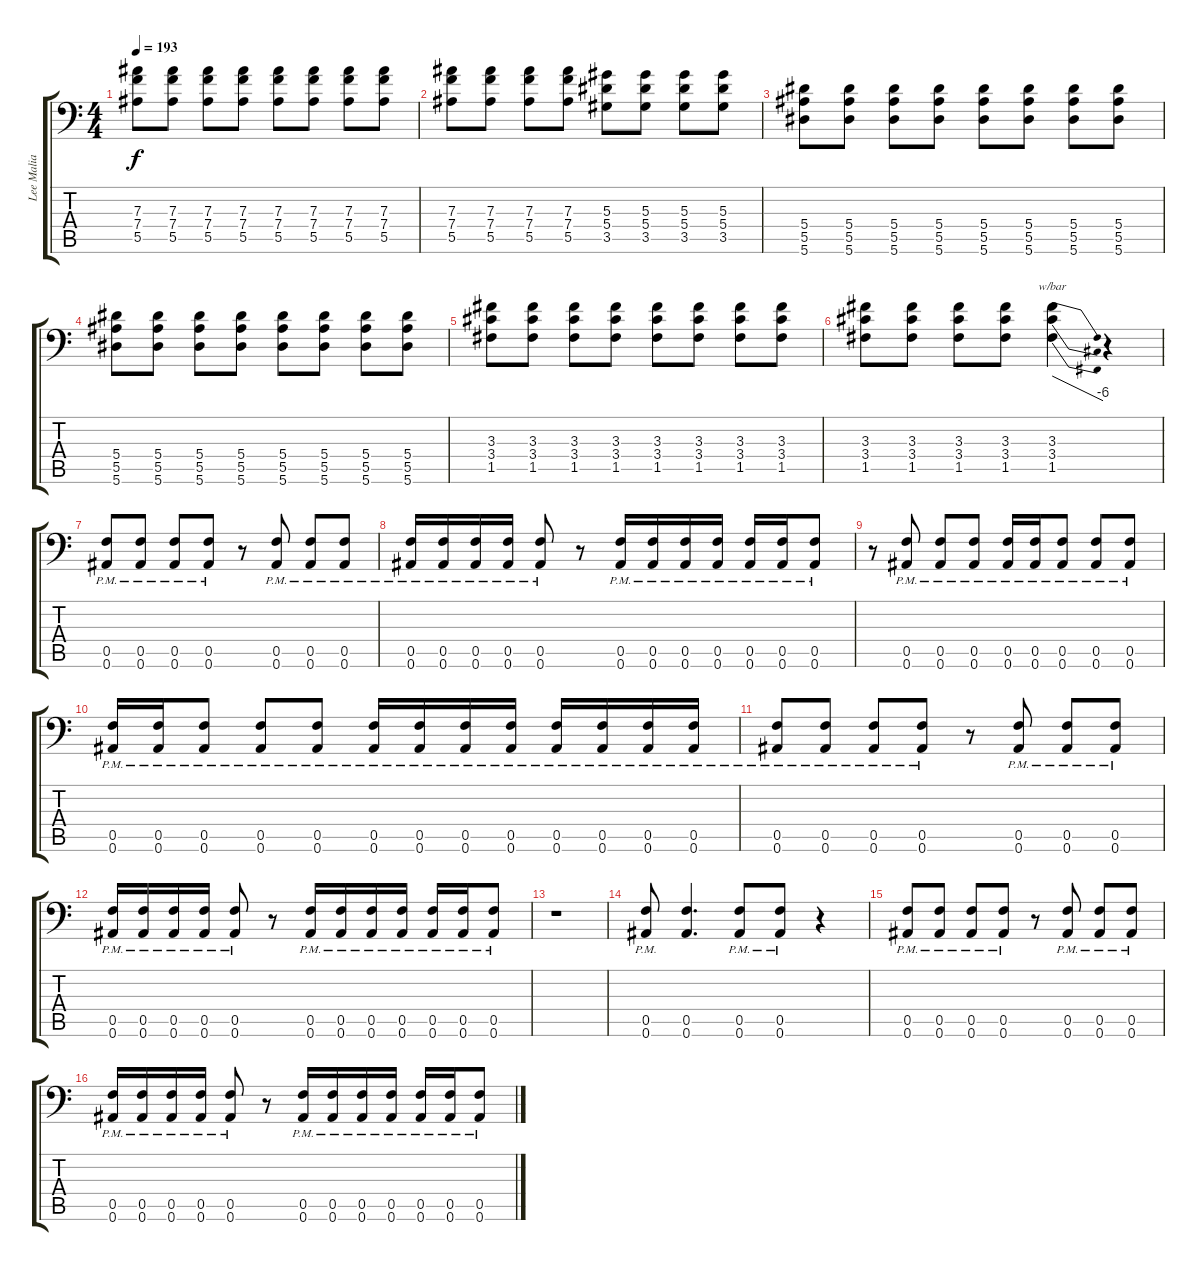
\track ("Lee Malia" "Lee Malia") {instrument distortionguitar}
\staff {score tabs}
\tuning (C4 G3 Eb3 Bb2 F2 Bb1) {hide}
\ts (4 4)
\tempo 193
\clef f4
\ks c
(7.3 7.4 5.5).8{dy f} (7.3 7.4 5.5).8 (7.3 7.4 5.5).8 (7.3 7.4 5.5).8 (7.3 7.4 5.5).8 (7.3 7.4 5.5).8 (7.3 7.4 5.5).8 (7.3 7.4 5.5).8 |
(7.3 7.4 5.5).8 (7.3 7.4 5.5).8 (7.3 7.4 5.5).8 (7.3 7.4 5.5).8 (5.3 5.4 3.5).8 (5.3 5.4 3.5).8 (5.3 5.4 3.5).8 (5.3 5.4 3.5).8 |
(5.4 5.5 5.6).8 (5.4 5.5 5.6).8 (5.4 5.5 5.6).8 (5.4 5.5 5.6).8 (5.4 5.5 5.6).8 (5.4 5.5 5.6).8 (5.4 5.5 5.6).8 (5.4 5.5 5.6).8 |
(5.4 5.5 5.6).8 (5.4 5.5 5.6).8 (5.4 5.5 5.6).8 (5.4 5.5 5.6).8 (5.4 5.5 5.6).8 (5.4 5.5 5.6).8 (5.4 5.5 5.6).8 (5.4 5.5 5.6).8 |
(3.3 3.4 1.5).8 (3.3 3.4 1.5).8 (3.3 3.4 1.5).8 (3.3 3.4 1.5).8 (3.3 3.4 1.5).8 (3.3 3.4 1.5).8 (3.3 3.4 1.5).8 (3.3 3.4 1.5).8 |
(3.3 3.4 1.5).8 (3.3 3.4 1.5).8 (3.3 3.4 1.5).8 (3.3 3.4 1.5).8 (3.3 3.4 1.5).4{tbe (dive default 0 0 60 -24)} r.4 |
(0.5{pm} 0.6{pm}).8{volume 13 balance 8 instrument distortionguitar} (0.5{pm} 0.6{pm}).8 (0.5{pm} 0.6{pm}).8 (0.5{pm} 0.6{pm}).8 r.8 (0.5{pm} 0.6{pm}).8 (0.5{pm} 0.6{pm}).8 (0.5{pm} 0.6{pm}).8 |
(0.5{pm} 0.6{pm}).16 (0.5{pm} 0.6{pm}).16 (0.5{pm} 0.6{pm}).16 (0.5{pm} 0.6{pm}).16 (0.5{pm} 0.6{pm}).8 r.8 (0.5{pm} 0.6{pm}).16 (0.5{pm} 0.6{pm}).16 (0.5{pm} 0.6{pm}).16 (0.5{pm} 0.6{pm}).16 (0.5{pm} 0.6{pm}).16 (0.5{pm} 0.6{pm}).16 (0.5{pm} 0.6{pm}).8 |
r.8 (0.5{pm} 0.6{pm}).8 (0.5{pm} 0.6{pm}).8 (0.5{pm} 0.6{pm}).8 (0.5{pm} 0.6{pm}).16 (0.5{pm} 0.6{pm}).16 (0.5{pm} 0.6{pm}).8 (0.5{pm} 0.6{pm}).8 (0.5{pm} 0.6{pm}).8 |
(0.5{pm} 0.6{pm}).16 (0.5{pm} 0.6{pm}).16 (0.5{pm} 0.6{pm}).8 (0.5{pm} 0.6{pm}).8 (0.5{pm} 0.6{pm}).8 (0.5{pm} 0.6{pm}).16 (0.5{pm} 0.6{pm}).16 (0.5{pm} 0.6{pm}).16 (0.5{pm} 0.6{pm}).16 (0.5{pm} 0.6{pm}).16 (0.5{pm} 0.6{pm}).16 (0.5{pm} 0.6{pm}).16 (0.5{pm} 0.6{pm}).16 |
(0.5{pm} 0.6{pm}).8 (0.5{pm} 0.6{pm}).8 (0.5{pm} 0.6{pm}).8 (0.5{pm} 0.6{pm}).8 r.8 (0.5{pm} 0.6{pm}).8 (0.5{pm} 0.6{pm}).8 (0.5{pm} 0.6{pm}).8 |
(0.5{pm} 0.6{pm}).16 (0.5{pm} 0.6{pm}).16 (0.5{pm} 0.6{pm}).16 (0.5{pm} 0.6{pm}).16 (0.5{pm} 0.6{pm}).8 r.8 (0.5{pm} 0.6{pm}).16 (0.5{pm} 0.6{pm}).16 (0.5{pm} 0.6{pm}).16 (0.5{pm} 0.6{pm}).16 (0.5{pm} 0.6{pm}).16 (0.5{pm} 0.6{pm}).16 (0.5{pm} 0.6{pm}).8 |
r.1 |
(0.5{pm} 0.6).8 (0.5 0.6).4{d} (0.5{pm} 0.6{pm}).8 (0.5{pm} 0.6{pm}).8 r.4 |
(0.5{pm} 0.6{pm}).8 (0.5{pm} 0.6{pm}).8 (0.5{pm} 0.6{pm}).8 (0.5{pm} 0.6{pm}).8 r.8 (0.5{pm} 0.6{pm}).8 (0.5{pm} 0.6{pm}).8 (0.5{pm} 0.6{pm}).8 |
(0.5{pm} 0.6{pm}).16 (0.5{pm} 0.6{pm}).16 (0.5{pm} 0.6{pm}).16 (0.5{pm} 0.6{pm}).16 (0.5{pm} 0.6{pm}).8 r.8 (0.5{pm} 0.6{pm}).16 (0.5{pm} 0.6{pm}).16 (0.5{pm} 0.6{pm}).16 (0.5{pm} 0.6{pm}).16 (0.5{pm} 0.6{pm}).16 (0.5{pm} 0.6{pm}).16 (0.5{pm} 0.6{pm}).8
